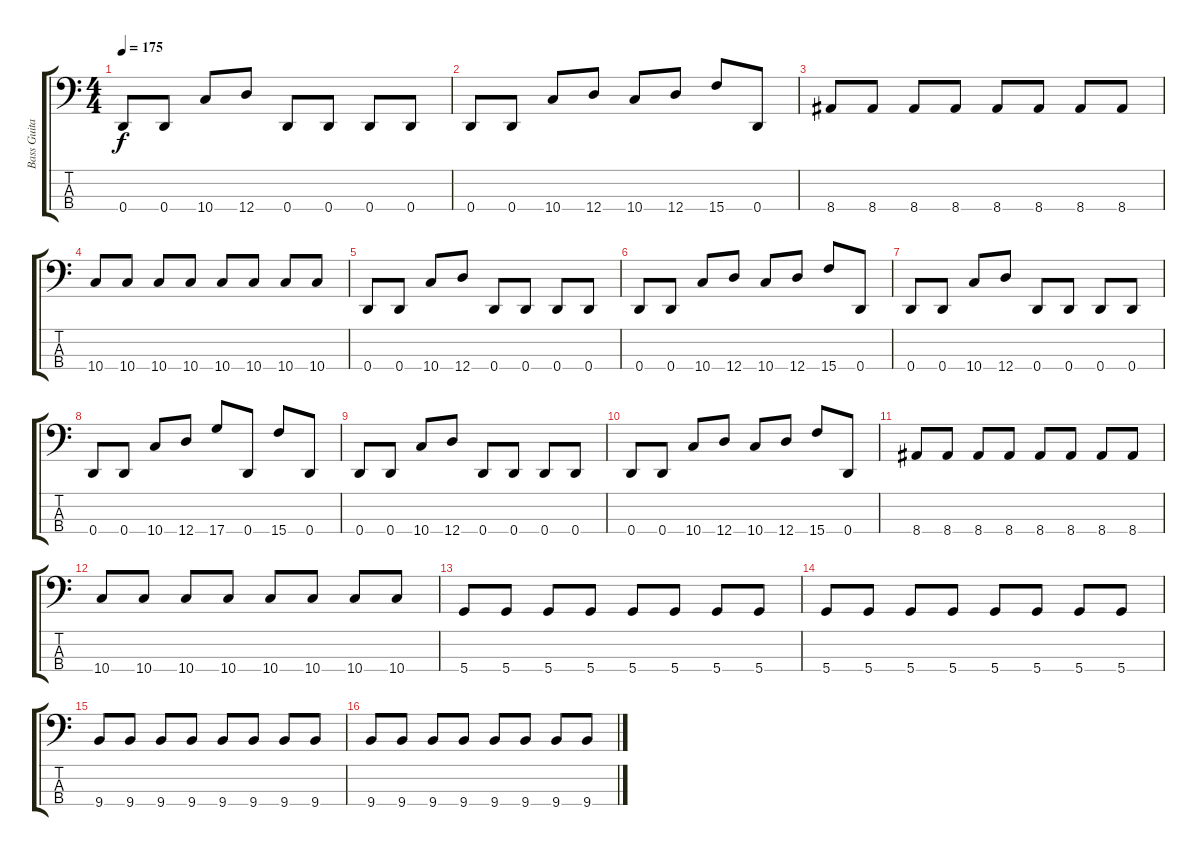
\track ("Bass Guitar [Joe Morgan]" "Bass Guita") {instrument electricbassfinger}
\staff {score tabs}
\tuning (G2 D2 A1 D1) {hide}
\ts (4 4)
\tempo 175
\clef f4
\ks c
0.4.8{dy f} 0.4.8 10.4.8 12.4.8 0.4.8 0.4.8 0.4.8 0.4.8 |
0.4.8 0.4.8 10.4.8 12.4.8 10.4.8 12.4.8 15.4.8 0.4.8 |
8.4.8 8.4.8 8.4.8 8.4.8 8.4.8 8.4.8 8.4.8 8.4.8 |
10.4.8 10.4.8 10.4.8 10.4.8 10.4.8 10.4.8 10.4.8 10.4.8 |
0.4.8 0.4.8 10.4.8 12.4.8 0.4.8 0.4.8 0.4.8 0.4.8 |
0.4.8 0.4.8 10.4.8 12.4.8 10.4.8 12.4.8 15.4.8 0.4.8 |
0.4.8 0.4.8 10.4.8 12.4.8 0.4.8 0.4.8 0.4.8 0.4.8 |
0.4.8 0.4.8 10.4.8 12.4.8 17.4.8 0.4.8 15.4.8 0.4.8 |
0.4.8 0.4.8 10.4.8 12.4.8 0.4.8 0.4.8 0.4.8 0.4.8 |
0.4.8 0.4.8 10.4.8 12.4.8 10.4.8 12.4.8 15.4.8 0.4.8 |
8.4.8 8.4.8 8.4.8 8.4.8 8.4.8 8.4.8 8.4.8 8.4.8 |
10.4.8 10.4.8 10.4.8 10.4.8 10.4.8 10.4.8 10.4.8 10.4.8 |
5.4.8 5.4.8 5.4.8 5.4.8 5.4.8 5.4.8 5.4.8 5.4.8 |
5.4.8 5.4.8 5.4.8 5.4.8 5.4.8 5.4.8 5.4.8 5.4.8 |
9.4.8 9.4.8 9.4.8 9.4.8 9.4.8 9.4.8 9.4.8 9.4.8 |
9.4.8 9.4.8 9.4.8 9.4.8 9.4.8 9.4.8 9.4.8 9.4.8
